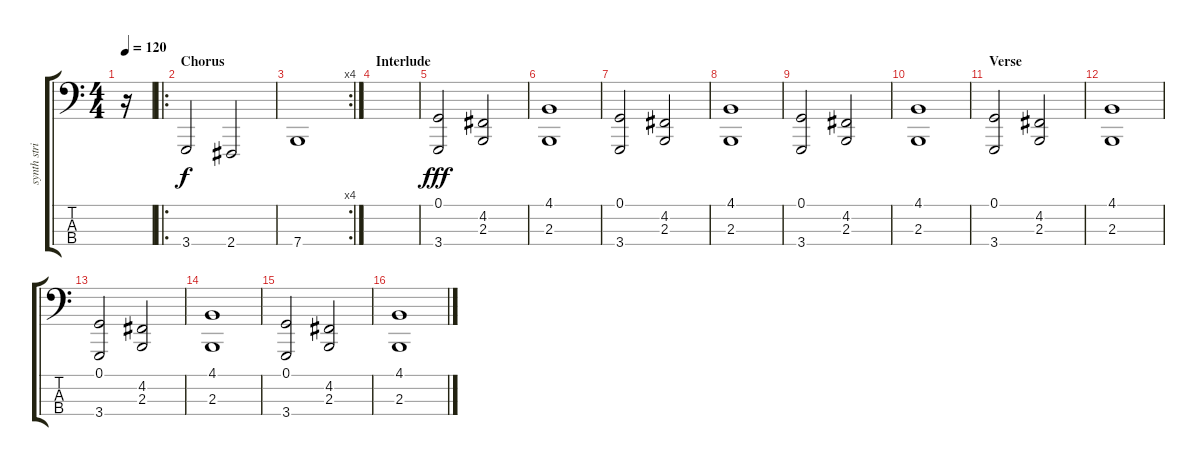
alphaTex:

\track ("synth string" "synth stri") {instrument synthstrings1}
\staff {score tabs}
\tuning (G2 D2 A1 E1) {hide}
\ts (4 4)
\tempo 120
\clef f4
\ks c
r.16{dy f} |
\ro
\section ("" "Chorus")
3.4.2 2.4.2 |
\rc 4
7.4.1 |
\section ("" "Interlude")
|
(0.1 3.4).2{dy fff} (4.2 2.3).2 |
(4.1 2.3).1 |
(0.1 3.4).2 (4.2 2.3).2 |
(4.1 2.3).1 |
(0.1 3.4).2 (4.2 2.3).2 |
(4.1 2.3).1 |
\section ("" "Verse")
(0.1 3.4).2 (4.2 2.3).2 |
(4.1 2.3).1 |
(0.1 3.4).2 (4.2 2.3).2 |
(4.1 2.3).1 |
(0.1 3.4).2 (4.2 2.3).2 |
(4.1 2.3).1
